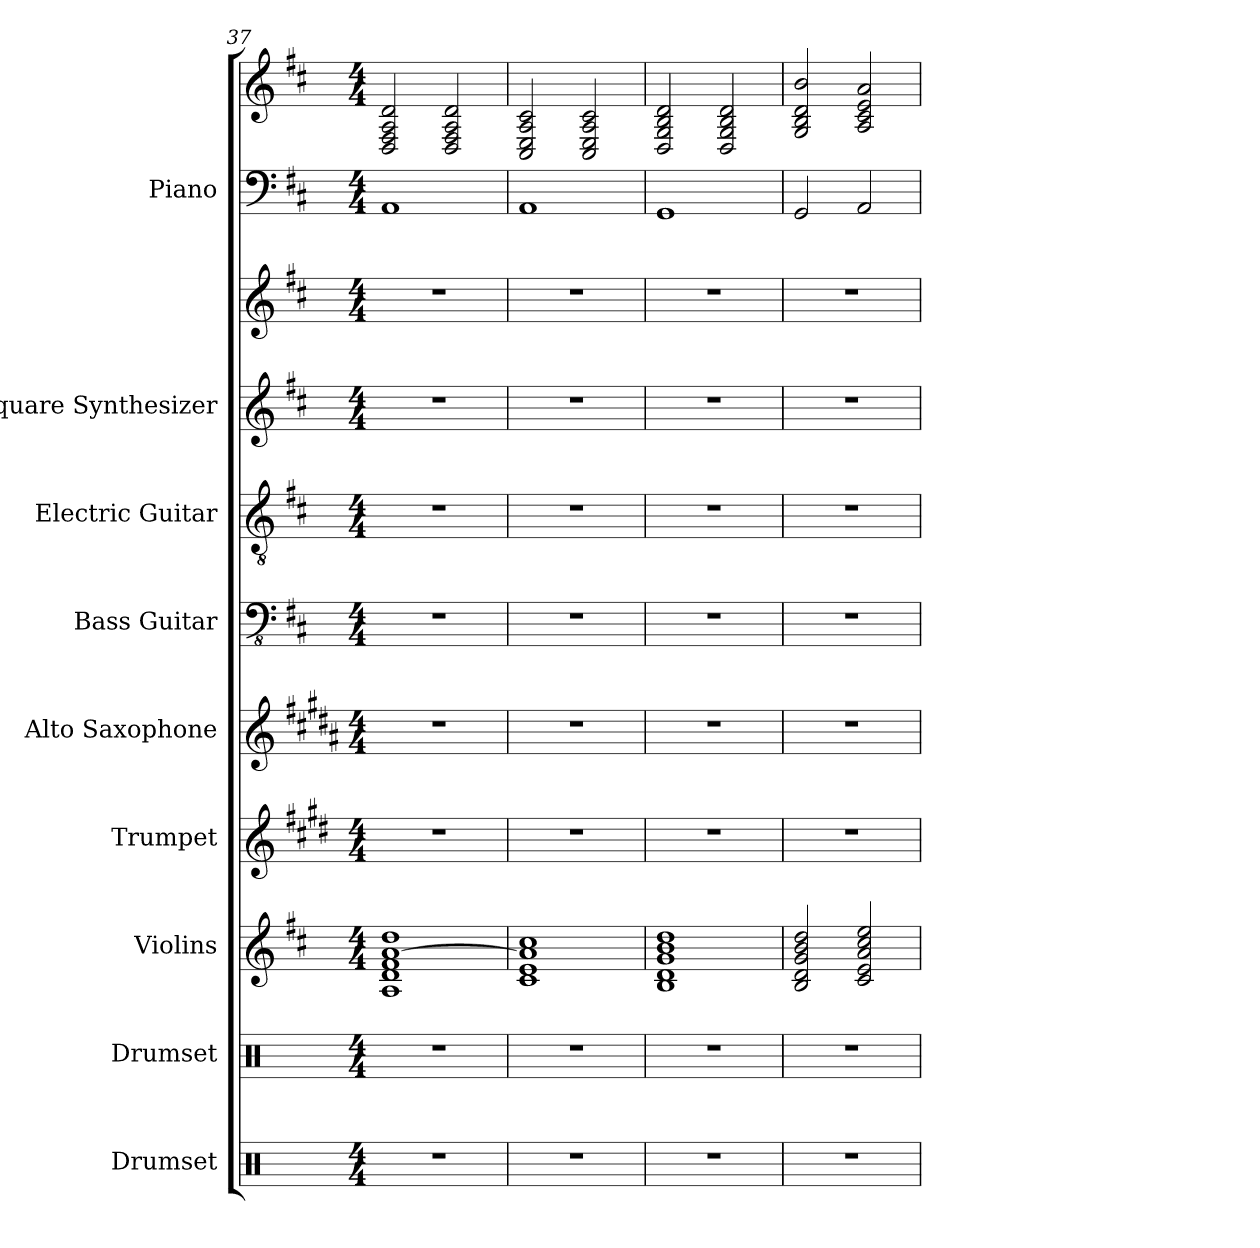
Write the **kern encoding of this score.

**kern	**kern	**kern	**kern	**kern	**kern	**kern	**kern	**kern	**kern	**kern
*part9	*part8	*part7	*part6	*part5	*part4	*part3	*part2	*part2	*part1	*part1
*staff11	*staff10	*staff9	*staff8	*staff7	*staff6	*staff5	*staff4	*staff3	*staff2	*staff1
*I"Drumset	*I"Drumset	*I"Violins	*I"Trumpet	*I"Alto Saxophone	*I"Bass Guitar	*I"Electric Guitar	*I"Square Synthesizer	*	*I"Piano	*
*I'Drs.	*I'Drs.	*I'Vlns.	*I'Tpt.	*I'A. Sax.	*I'B. Guit.	*I'El. Guit.	*I'Synth.	*	*I'Pno.	*
*clefX	*clefX	*clefG2	*clefG2	*clefG2	*clefFv4	*clefGv2	*clefG2	*clefG2	*clefF4	*clefG2
*	*	*	*ITrd1c2	*ITrd5c9	*	*	*	*	*	*
*k[]	*k[]	*k[f#c#]	*k[f#c#]	*k[f#c#]	*k[f#c#]	*k[f#c#]	*k[f#c#]	*k[f#c#]	*k[f#c#]	*k[f#c#]
*M4/4	*M4/4	*M4/4	*M4/4	*M4/4	*M4/4	*M4/4	*M4/4	*M4/4	*M4/4	*M4/4
=37	=37	=37	=37	=37	=37	=37	=37	=37	=37	=37
1r	1r	1A 1d 1f# [1a 1dd	1r	1r	1r	1r	1r	1r	1AA	2D/ 2F#/ 2A/ 2d/
.	.	.	.	.	.	.	.	.	.	2D/ 2F#/ 2A/ 2d/
=38	=38	=38	=38	=38	=38	=38	=38	=38	=38	=38
1r	1r	1c# 1e 1a] 1cc#	1r	1r	1r	1r	1r	1r	1AA	2C#/ 2E/ 2A/ 2c#/
.	.	.	.	.	.	.	.	.	.	2C#/ 2E/ 2A/ 2c#/
=39	=39	=39	=39	=39	=39	=39	=39	=39	=39	=39
1r	1r	1B 1d 1g 1b 1dd	1r	1r	1r	1r	1r	1r	1GG	2D/ 2G/ 2B/ 2d/
.	.	.	.	.	.	.	.	.	.	2D/ 2G/ 2B/ 2d/
=40	=40	=40	=40	=40	=40	=40	=40	=40	=40	=40
1r	1r	2B/ 2d/ 2g/ 2b/ 2dd/	1r	1r	1r	1r	1r	1r	2GG/	2G/ 2B/ 2d/ 2b/
.	.	2c#/ 2e/ 2a/ 2cc#/ 2ee/	.	.	.	.	.	.	2AA/	2A/ 2c#/ 2e/ 2a/
=	=	=	=	=	=	=	=	=	=	=
*-	*-	*-	*-	*-	*-	*-	*-	*-	*-	*-
